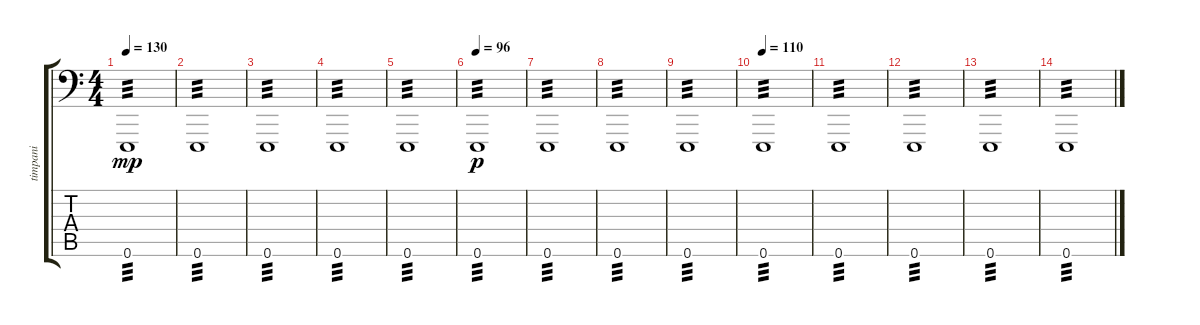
\track ("timpani" "timpani") {instrument timpani}
\staff {score tabs}
\tuning (E4 B3 G3 D3 A1 E1) {hide}
\ts (4 4)
\tempo 130
\clef f4
\ks c
0.6.1{tp 3 dy mp} |
0.6.1{tp 3} |
0.6.1{tp 3} |
0.6.1{tp 3} |
0.6.1{tp 3} |
\tempo 96
0.6.1{tp 3 dy p} |
0.6.1{tp 3} |
0.6.1{tp 3} |
0.6.1{tp 3} |
\tempo 110
0.6.1{tp 3} |
0.6.1{tp 3} |
0.6.1{tp 3} |
0.6.1{tp 3} |
0.6.1{tp 3 volume 1}
